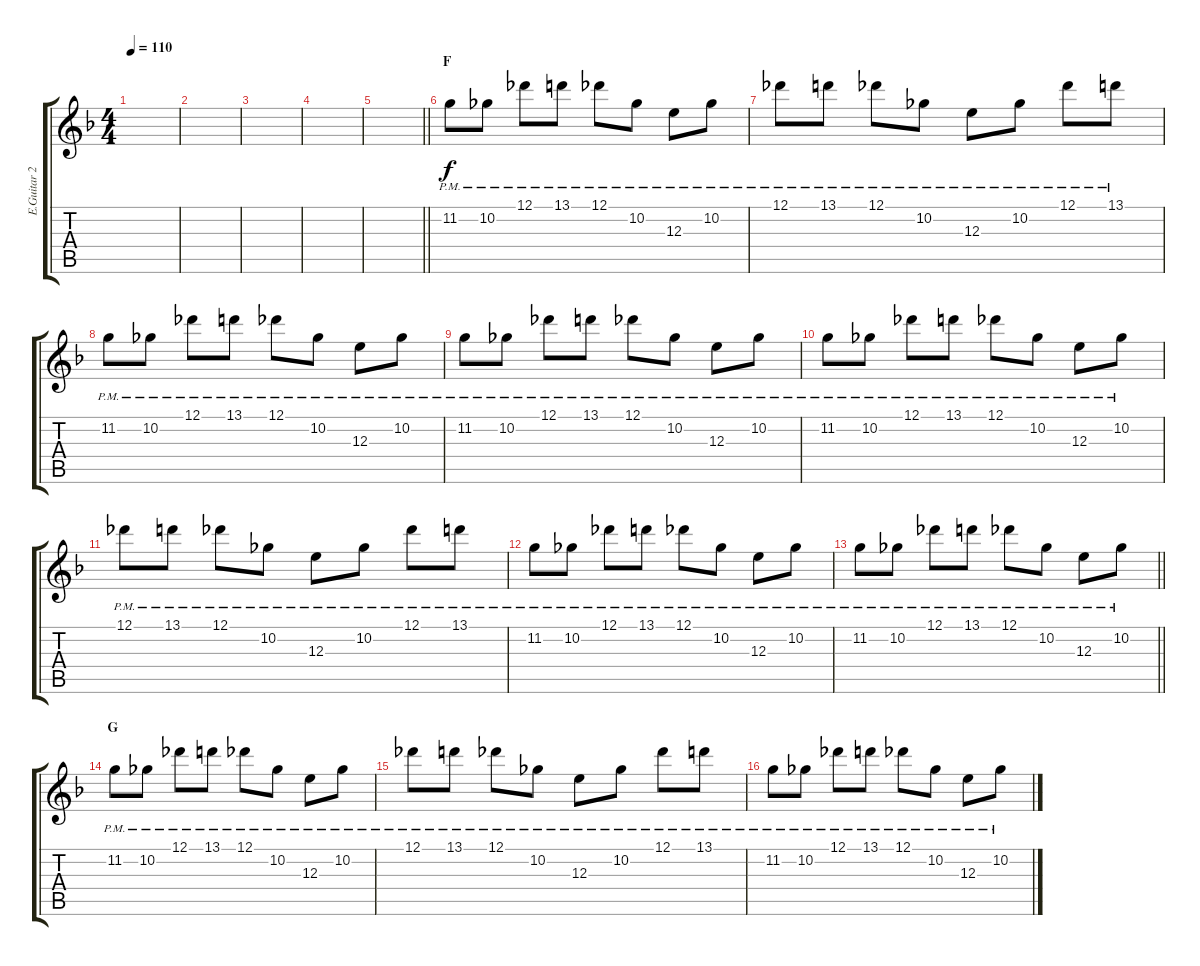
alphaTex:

\track ("E.Guitar 2 Uruha" "E.Guitar 2") {instrument distortionguitar}
\staff {score tabs}
\tuning (Db4 Ab3 E3 B2 Gb2 B1) {hide}
\ts (4 4)
\tempo 110
\clef g2
\ks f
|
|
|
|
\barLineRight lightlight
|
\section ("" "F")
11.2{pm}.8 10.2{pm}.8 12.1{pm}.8 13.1{pm}.8 12.1{pm}.8 10.2{pm}.8 12.3{pm}.8 10.2{pm}.8 |
12.1{pm}.8 13.1{pm}.8 12.1{pm}.8 10.2{pm}.8 12.3{pm}.8 10.2{pm}.8 12.1{pm}.8 13.1{pm}.8 |
11.2{pm}.8 10.2{pm}.8 12.1{pm}.8 13.1{pm}.8 12.1{pm}.8 10.2{pm}.8 12.3{pm}.8 10.2{pm}.8 |
11.2{pm}.8 10.2{pm}.8 12.1{pm}.8 13.1{pm}.8 12.1{pm}.8 10.2{pm}.8 12.3{pm}.8 10.2{pm}.8 |
11.2{pm}.8 10.2{pm}.8 12.1{pm}.8 13.1{pm}.8 12.1{pm}.8 10.2{pm}.8 12.3{pm}.8 10.2{pm}.8 |
12.1{pm}.8 13.1{pm}.8 12.1{pm}.8 10.2{pm}.8 12.3{pm}.8 10.2{pm}.8 12.1{pm}.8 13.1{pm}.8 |
11.2{pm}.8 10.2{pm}.8 12.1{pm}.8 13.1{pm}.8 12.1{pm}.8 10.2{pm}.8 12.3{pm}.8 10.2{pm}.8 |
\barLineRight lightlight
11.2{pm}.8 10.2{pm}.8 12.1{pm}.8 13.1{pm}.8 12.1{pm}.8 10.2{pm}.8 12.3{pm}.8 10.2{pm}.8 |
\section ("" "G")
11.2{pm}.8 10.2{pm}.8 12.1{pm}.8 13.1{pm}.8 12.1{pm}.8 10.2{pm}.8 12.3{pm}.8 10.2{pm}.8 |
12.1{pm}.8 13.1{pm}.8 12.1{pm}.8 10.2{pm}.8 12.3{pm}.8 10.2{pm}.8 12.1{pm}.8 13.1{pm}.8 |
11.2{pm}.8 10.2{pm}.8 12.1{pm}.8 13.1{pm}.8 12.1{pm}.8 10.2{pm}.8 12.3{pm}.8 10.2{pm}.8
